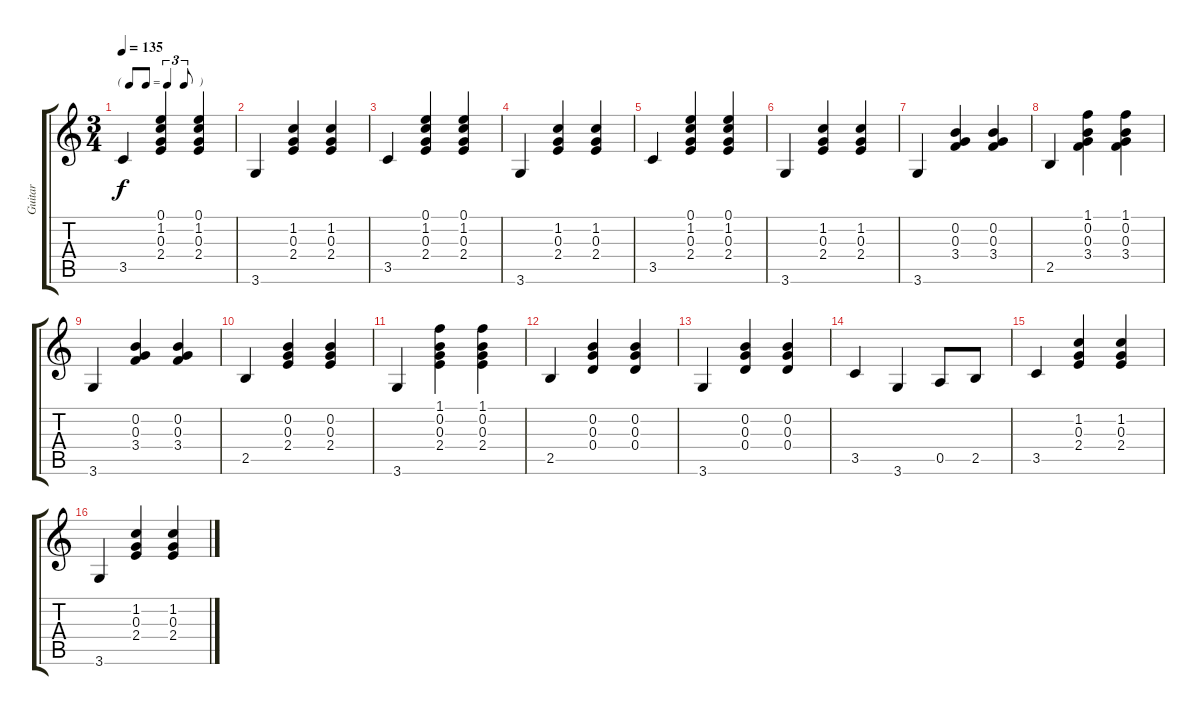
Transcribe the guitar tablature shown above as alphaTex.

\track ("Guitar" "Guitar") {instrument acousticguitarnylon}
\staff {score tabs}
\tuning (E4 B3 G3 D3 A2 E2) {hide}
\ts (3 4)
\tf triplet8th
\tempo 135
\clef g2
\ks c
3.5.4{dy f instrument acousticguitarnylon} (0.1 1.2 0.3 2.4).4 (0.1 1.2 0.3 2.4).4 |
3.6.4 (1.2 0.3 2.4).4 (1.2 0.3 2.4).4 |
3.5.4 (0.1 1.2 0.3 2.4).4 (0.1 1.2 0.3 2.4).4 |
3.6.4 (1.2 0.3 2.4).4 (1.2 0.3 2.4).4 |
3.5.4 (0.1 1.2 0.3 2.4).4 (0.1 1.2 0.3 2.4).4 |
3.6.4 (1.2 0.3 2.4).4 (1.2 0.3 2.4).4 |
3.6.4 (0.2 0.3 3.4).4 (0.2 0.3 3.4).4 |
2.5.4 (1.1 0.2 0.3 3.4).4 (1.1 0.2 0.3 3.4).4 |
3.6.4 (0.2 0.3 3.4).4 (0.2 0.3 3.4).4 |
2.5.4 (0.2 0.3 2.4).4 (0.2 0.3 2.4).4 |
3.6.4 (1.1 0.2 0.3 2.4).4 (1.1 0.2 0.3 2.4).4 |
2.5.4 (0.2 0.3 0.4).4 (0.2 0.3 0.4).4 |
3.6.4 (0.2 0.3 0.4).4 (0.2 0.3 0.4).4 |
3.5.4 3.6.4 0.5.8 2.5.8 |
3.5.4 (1.2 0.3 2.4).4 (1.2 0.3 2.4).4 |
3.6.4 (1.2 0.3 2.4).4 (1.2 0.3 2.4).4
